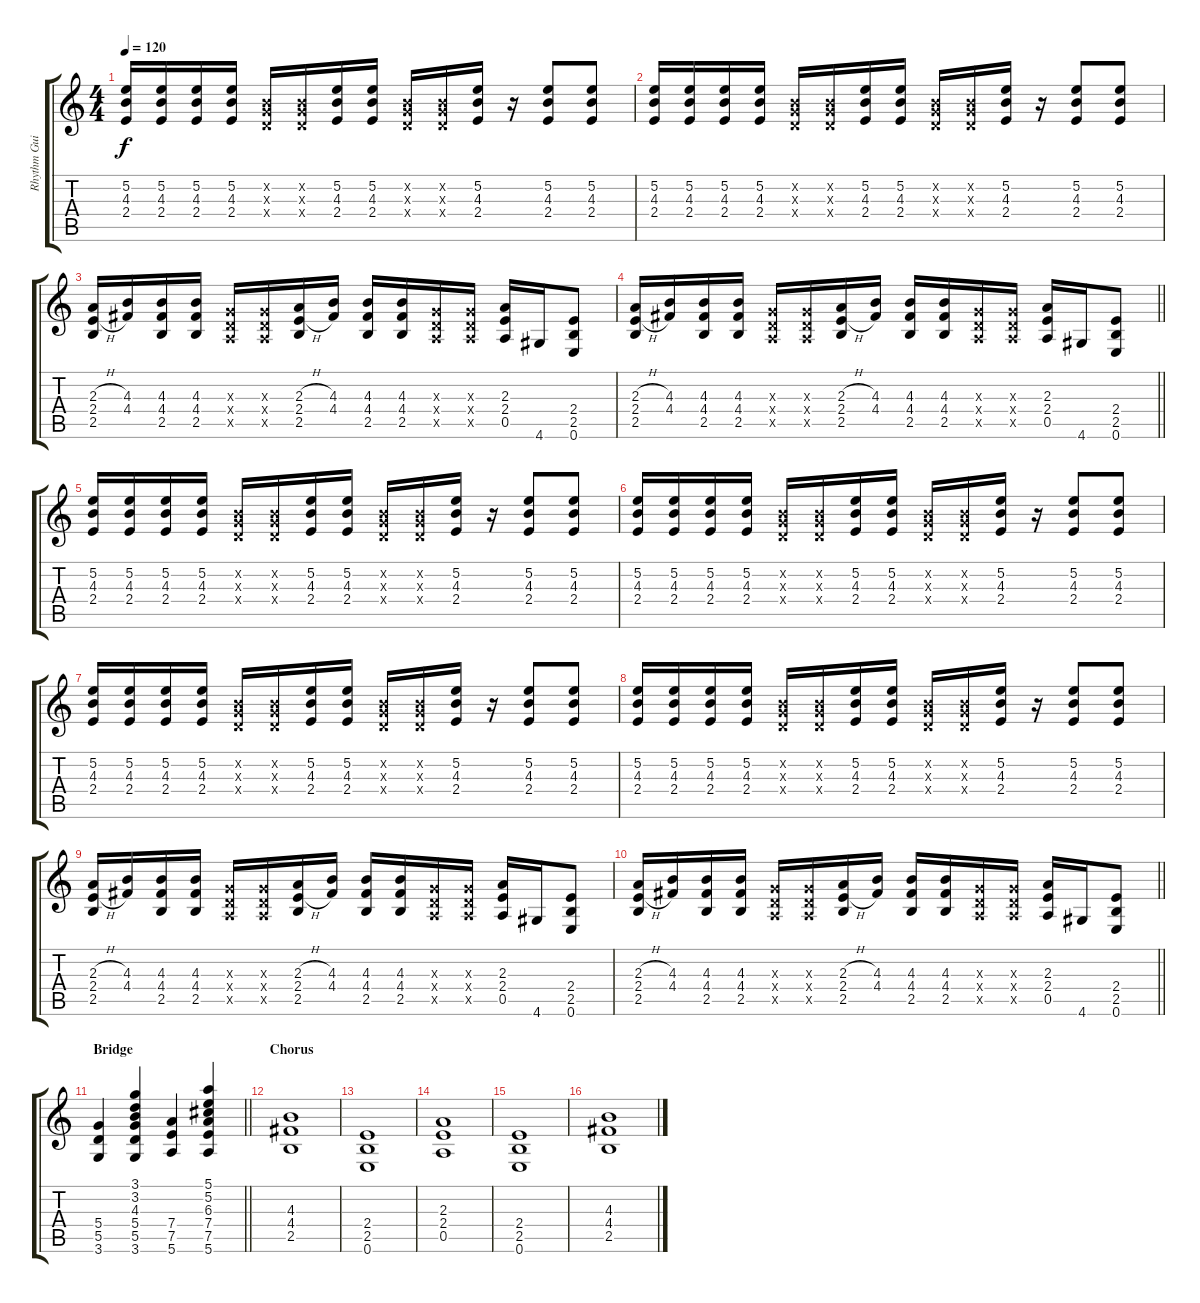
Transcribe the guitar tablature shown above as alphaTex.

\track ("Rhythm Guitar - Slash" "Rhythm Gui") {instrument overdrivenguitar}
\staff {score tabs}
\tuning (E4 B3 G3 D3 A2 E2) {hide}
\ts (4 4)
\tempo 120
\clef g2
\ks c
(5.2 4.3 2.4).16{dy f} (5.2 4.3 2.4).16 (5.2 4.3 2.4).16 (5.2 4.3 2.4).16 (0.2{x} 0.3{x} 0.4{x}).16 (0.2{x} 0.3{x} 0.4{x}).16 (5.2 4.3 2.4).16 (5.2 4.3 2.4).16 (0.2{x} 0.3{x} 0.4{x}).16 (0.2{x} 0.3{x} 0.4{x}).16 (5.2 4.3 2.4).16 r.16 (5.2 4.3 2.4).8 (5.2 4.3 2.4).8 |
(5.2 4.3 2.4).16 (5.2 4.3 2.4).16 (5.2 4.3 2.4).16 (5.2 4.3 2.4).16 (0.2{x} 0.3{x} 0.4{x}).16 (0.2{x} 0.3{x} 0.4{x}).16 (5.2 4.3 2.4).16 (5.2 4.3 2.4).16 (0.2{x} 0.3{x} 0.4{x}).16 (0.2{x} 0.3{x} 0.4{x}).16 (5.2 4.3 2.4).16 r.16 (5.2 4.3 2.4).8 (5.2 4.3 2.4).8 |
(2.3{h} 2.4{h} 2.5).16 (4.3 4.4).16 (4.3 4.4 2.5).16 (4.3 4.4 2.5).16 (0.3{x} 0.4{x} 0.5{x}).16 (0.3{x} 0.4{x} 0.5{x}).16 (2.3{h} 2.4{h} 2.5).16 (4.3 4.4).16 (4.3 4.4 2.5).16 (4.3 4.4 2.5).16 (0.3{x} 0.4{x} 0.5{x}).16 (0.3{x} 0.4{x} 0.5{x}).16 (2.3 2.4 0.5).16 4.6.16 (2.4 2.5 0.6).8 |
\barLineRight lightlight
(2.3{h} 2.4{h} 2.5).16 (4.3 4.4).16 (4.3 4.4 2.5).16 (4.3 4.4 2.5).16 (0.3{x} 0.4{x} 0.5{x}).16 (0.3{x} 0.4{x} 0.5{x}).16 (2.3{h} 2.4{h} 2.5).16 (4.3 4.4).16 (4.3 4.4 2.5).16 (4.3 4.4 2.5).16 (0.3{x} 0.4{x} 0.5{x}).16 (0.3{x} 0.4{x} 0.5{x}).16 (2.3 2.4 0.5).16 4.6.16 (2.4 2.5 0.6).8 |
(5.2 4.3 2.4).16 (5.2 4.3 2.4).16 (5.2 4.3 2.4).16 (5.2 4.3 2.4).16 (0.2{x} 0.3{x} 0.4{x}).16 (0.2{x} 0.3{x} 0.4{x}).16 (5.2 4.3 2.4).16 (5.2 4.3 2.4).16 (0.2{x} 0.3{x} 0.4{x}).16 (0.2{x} 0.3{x} 0.4{x}).16 (5.2 4.3 2.4).16 r.16 (5.2 4.3 2.4).8 (5.2 4.3 2.4).8 |
(5.2 4.3 2.4).16 (5.2 4.3 2.4).16 (5.2 4.3 2.4).16 (5.2 4.3 2.4).16 (0.2{x} 0.3{x} 0.4{x}).16 (0.2{x} 0.3{x} 0.4{x}).16 (5.2 4.3 2.4).16 (5.2 4.3 2.4).16 (0.2{x} 0.3{x} 0.4{x}).16 (0.2{x} 0.3{x} 0.4{x}).16 (5.2 4.3 2.4).16 r.16 (5.2 4.3 2.4).8 (5.2 4.3 2.4).8 |
(5.2 4.3 2.4).16 (5.2 4.3 2.4).16 (5.2 4.3 2.4).16 (5.2 4.3 2.4).16 (0.2{x} 0.3{x} 0.4{x}).16 (0.2{x} 0.3{x} 0.4{x}).16 (5.2 4.3 2.4).16 (5.2 4.3 2.4).16 (0.2{x} 0.3{x} 0.4{x}).16 (0.2{x} 0.3{x} 0.4{x}).16 (5.2 4.3 2.4).16 r.16 (5.2 4.3 2.4).8 (5.2 4.3 2.4).8 |
(5.2 4.3 2.4).16 (5.2 4.3 2.4).16 (5.2 4.3 2.4).16 (5.2 4.3 2.4).16 (0.2{x} 0.3{x} 0.4{x}).16 (0.2{x} 0.3{x} 0.4{x}).16 (5.2 4.3 2.4).16 (5.2 4.3 2.4).16 (0.2{x} 0.3{x} 0.4{x}).16 (0.2{x} 0.3{x} 0.4{x}).16 (5.2 4.3 2.4).16 r.16 (5.2 4.3 2.4).8 (5.2 4.3 2.4).8 |
(2.3{h} 2.4{h} 2.5).16 (4.3 4.4).16 (4.3 4.4 2.5).16 (4.3 4.4 2.5).16 (0.3{x} 0.4{x} 0.5{x}).16 (0.3{x} 0.4{x} 0.5{x}).16 (2.3{h} 2.4{h} 2.5).16 (4.3 4.4).16 (4.3 4.4 2.5).16 (4.3 4.4 2.5).16 (0.3{x} 0.4{x} 0.5{x}).16 (0.3{x} 0.4{x} 0.5{x}).16 (2.3 2.4 0.5).16 4.6.16 (2.4 2.5 0.6).8 |
\barLineRight lightlight
(2.3{h} 2.4{h} 2.5).16 (4.3 4.4).16 (4.3 4.4 2.5).16 (4.3 4.4 2.5).16 (0.3{x} 0.4{x} 0.5{x}).16 (0.3{x} 0.4{x} 0.5{x}).16 (2.3{h} 2.4{h} 2.5).16 (4.3 4.4).16 (4.3 4.4 2.5).16 (4.3 4.4 2.5).16 (0.3{x} 0.4{x} 0.5{x}).16 (0.3{x} 0.4{x} 0.5{x}).16 (2.3 2.4 0.5).16 4.6.16 (2.4 2.5 0.6).8 |
\section ("" "Bridge")
\barLineRight lightlight
(5.4 5.5 3.6).4 (3.1 3.2 4.3 5.4 5.5 3.6).4 (7.4 7.5 5.6).4 (5.1 5.2 6.3 7.4 7.5 5.6).4 |
\section ("" "Chorus")
(4.3 4.4 2.5).1 |
(2.4 2.5 0.6).1 |
(2.3 2.4 0.5).1 |
(2.4 2.5 0.6).1 |
(4.3 4.4 2.5).1
